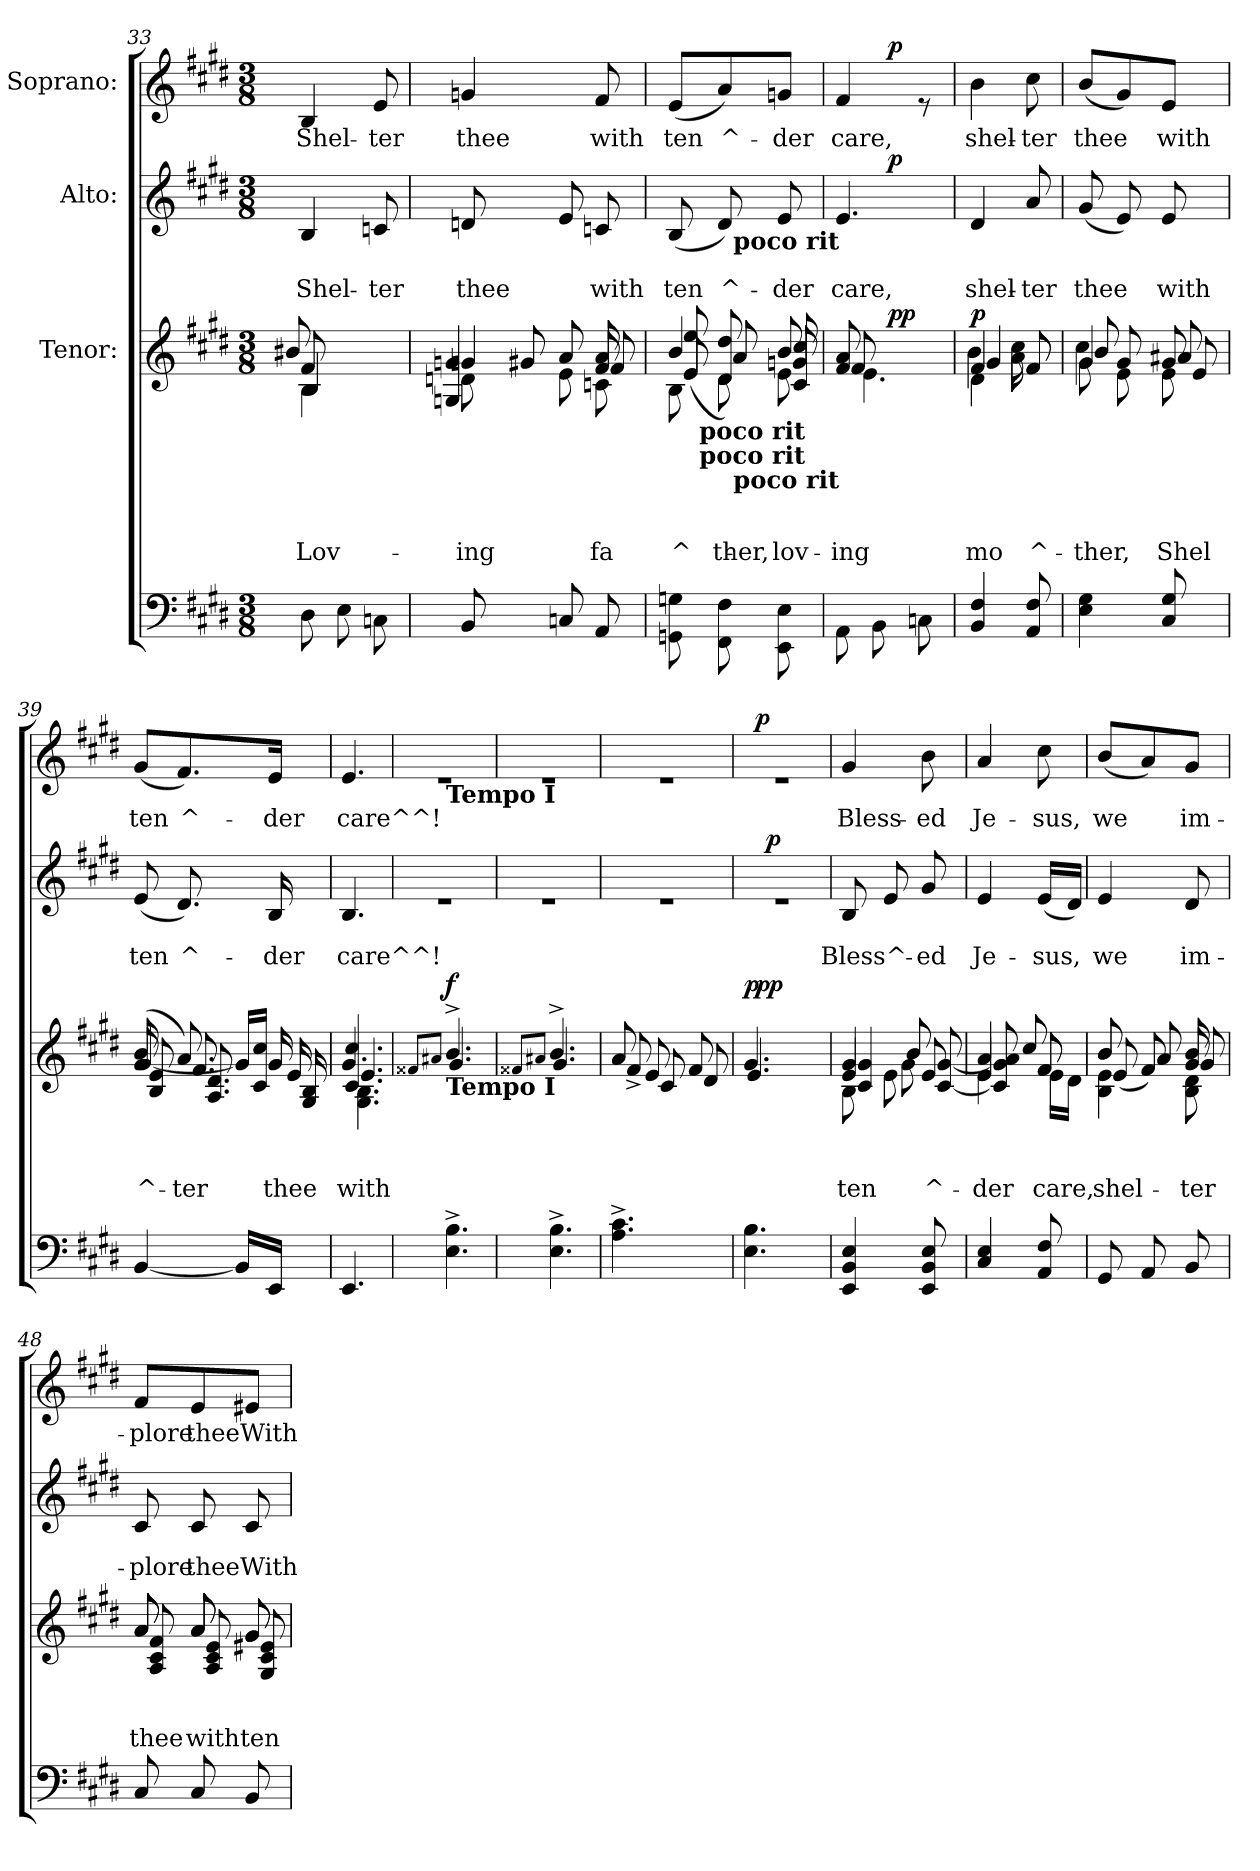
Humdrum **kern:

**kern	**kern	**text	**text	**text	**dynam	**kern	**text	**text	**dynam	**kern	**text	**dynam
*part4	*part3	*part3	*part3	*part3	*part3	*part2	*part2	*part2	*part2	*part1	*part1	*part1
*staff4	*staff3	*staff3	*staff3	*staff3	*staff3	*staff2	*staff2	*staff2	*staff2	*staff1	*staff1	*staff1
*	*I"Tenor:	*	*	*	*	*I"Alto:	*	*	*	*I"Soprano:	*	*
!!LO:LB:g=z
*clefF4	*clefG2	*	*	*	*	*clefG2	*	*	*	*clefG2	*	*
*k[f#c#g#d#]	*k[f#c#g#d#]	*	*	*	*	*k[f#c#g#d#]	*	*	*	*k[f#c#g#d#]	*	*
*E:	*E:	*	*	*	*	*E:	*	*	*	*E:	*	*
*M3/8	*M3/8	*	*	*	*	*M3/8	*	*	*	*M3/8	*	*
=33	=33	=33	=33	=33	=33	=33	=33	=33	=33	=33	=33	=33
!	!	!	!	!LO:LY:b	!	!	!	!	!	!	!	!
*	*^	*	*	*	*	*	*	*	*	*	*	*
!	!	!	!	!	!LO:LY:b	!	!	!	!LO:LY:b	!	!	!LO:LY:b	!
*	*^	*^	*	*	*	*	*	*	*	*	*	*	*
8D#\	8f#/	8b#X/	4B/	4B\	.	.	Lov-	.	4B/	.	Shel-	.	4B/	Shel-	.
8E\	8ryy	8ryy	.	.	.	.	.	.	.	.	.	.	.	.	.
!	!	!	!	!	!	!	!	!	!	!	!LO:LY:b	!	!	!LO:LY:b	!
8Cn\	8ryy	8ryy	8ryy	8ryy	.	.	.	.	8cn/	.	-ter	.	8e/	-ter	.
=34	=34	=34	=34	=34	=34	=34	=34	=34	=34	=34	=34	=34	=34	=34	=34
!	!	!	!	!	!	!	!LO:LY:b	!	!	!	!	!	!	!	!
!	!	!	!	!	!	!	!LO:LY:b	!	!	!	!LO:LY:b	!	!	!LO:LY:b	!
8BB/	4gn/	8g#/	4Gn/ 4gn/	8dn\	.	.	ing	.	8dn/	.	thee	.	4gn/	thee	.
8Cn/	.	8a/	.	8e\	.	.	.	.	8e/	.	.	.	.	.	.
!	!	!	!	!	!	!	!LO:LY:b	!	!	!	!	!	!	!	!
!	!	!	!	!	!	!	!LO:LY:b	!	!	!	!LO:LY:b	!	!	!LO:LY:b	!
8AA/	8a/	8f#/	8f#/	8cn\	.	.	fa	.	8cn/	.	with	.	8f#/	with	.
=35	=35	=35	=35	=35	=35	=35	=35	=35	=35	=35	=35	=35	=35	=35	=35
!	!	!	!	!	!	!	!LO:LY:b	!	!	!	!	!	!	!	!
!	!	!	!	!	!	!	!LO:LY:b	!	!	!	!LO:LY:b	!	!	!LO:LY:b	!
*	*	*	*^	*^	*	*	*	*	*^	*	*	*	*	*	*
*	*	*	*	*	*	*	*	*	*	*	*	*	*	*	*	*	*	*
8GGn\ 8Gn\	4b/	(<8e/ 8ee/	8e/	8B\	16.ryy	8ryy	.	.	^-	.	(<8B/	8ryy	.	ten	.	(<8e/L	ten	.
!	!	!	!	!	!LO:TX:b:B:t=poco  rit	!	!	!	!	!	!	!	!	!	!	!	!	!
!	!	!	!	!	!LO:TX:b:B:t=poco  rit	!	!	!	!	!	!	!	!	!	!	!	!	!
.	.	.	.	.	4ryy	.	.	.	.	.	.	.	.	.	.	.	.	.
!	!	!	!	!	!	!	!	!	!LO:LY:b	!	!	!	!	!LO:LY:b	!	!	!LO:LY:b	!
8FF#\ 8F#\	.	8d#/ 8dd#/)	8a/	8d#\	.	32ryy	.	.	-ther,	.	8d#/)	32ryy	.	^-	.	8a/)	^-	.
!	!	!	!	!	!	!	!	!	!	!	!	!LO:TX:b:B:t=poco  rit	!	!	!	!	!	!
!	!	!	!	!	!	!LO:TX:b:B:t=poco  rit	!	!	!	!	!	!	!	!	!	!	!	!
.	.	.	.	.	.	8..ryy	.	.	.	.	.	8..ryy	.	.	.	.	.	.
!	!	!	!	!	!	!	!	!	!LO:LY:b	!	!	!	!	!	!	!	!	!
!	!	!	!	!	!	!	!	!	!LO:LY:b	!	!	!	!	!LO:LY:b	!	!	!LO:LY:b	!
8EE\ 8E\	8b/	8c#/ 8cc#/	8gn/	8e\	.	.	.	.	lov-	.	8e/	.	.	-der	.	8gn/J	-der	.
.	.	.	.	.	32ryy	.	.	.	.	.	.	.	.	.	.	.	.	.
=36	=36	=36	=36	=36	=36	=36	=36	=36	=36	=36	=36	=36	=36	=36	=36	=36	=36	=36
!	!	!	!	!	!	!	!	!	!	!	!	!	!	!	!	!LO:TX:b:B:t=poco  rit	!	!
!	!	!	!	!	!	!	!	!	!LO:LY:b	!	!	!	!	!	!	!	!	!
!	!	!	!	!	!	!	!	!	!LO:LY:b	!	!	!	!	!LO:LY:b	!	!	!LO:LY:b	!
*	*	*	*	*v	*v	*v	*	*	*	*	*	*	*	*	*	*^	*	*
8AA\	8a/	8f#/	4f#/	4.e\	.	.	-ing	.	4.e/	8ryy	.	care,	.	4f#/	8ryy	care,	.
8BB\	4ryy	32ryy	.	.	.	.	.	.	.	32ryy	.	.	.	.	32ryy	.	.
!	!	!	!	!	!	!	!	!LO:DY:a	!	!	!	!	!	!	!	!	!
!	!	!	!	!	!	!	!	!LO:DY:n=1:b	!	!	!	!	!LO:DY:a	!	!	!	!LO:DY:a
.	.	8..ryy	.	.	.	.	.	p p	.	8..ryy	.	.	p	.	8..ryy	.	p
8Cn\	.	.	8ryy	.	.	.	.	.	.	.	.	.	.	8re	.	.	.
=37	=37	=37	=37	=37	=37	=37	=37	=37	=37	=37	=37	=37	=37	=37	=37	=37	=37
!	!	!	!	!	!	!	!LO:LY:b	!	!	!	!	!	!	!	!	!	!
!	!	!	!	!	!	!	!LO:LY:b	!LO:DY:a	!	!	!	!LO:LY:b	!	!	!	!LO:LY:b	!
*	*	*	*	*	*	*	*	*	*v	*v	*	*	*	*	*	*	*
*	*	*	*	*	*	*	*	*	*	*	*	*	*v	*v	*	*
4BB/ 4F#/	4f#/	4g#/	4b\	4d#\	.	.	-mo	p	4d#/	.	shel-	.	4b\	shel-	.
!	!	!	!	!	!	!	!LO:LY:b	!	!	!	!	!	!	!	!
!	!	!	!	!	!	!	!LO:LY:b	!	!	!	!LO:LY:b	!	!	!LO:LY:b	!
8AA/ 8F#/	8f#/	8f#/	8cc#\	8a\	.	.	^-	.	8a/	.	-ter	.	8cc#\	-ter	.
=38	=38	=38	=38	=38	=38	=38	=38	=38	=38	=38	=38	=38	=38	=38	=38
!	!	!	!	!	!	!	!LO:LY:b	!	!	!	!	!	!	!	!
!	!	!	!	!	!	!	!LO:LY:b	!	!	!	!LO:LY:b	!	!	!LO:LY:b	!
4E\ 4G#\	4g#/	4cc#\	8b/	8g#\	.	.	-ther,	.	(<8g#/	.	thee	.	(<8b/L	thee	.
.	.	.	8g#/	8e\	.	.	.	.	8e/)	.	.	.	8g#/)	.	.
!	!	!	!	!	!	!	!LO:LY:b	!	!	!	!	!	!	!	!
!	!	!	!	!	!	!	!LO:LY:b	!	!	!	!LO:LY:b	!	!	!LO:LY:b	!
8C#/ 8G#/	8g#/	8a#X/	8e/	8e\	.	.	Shel	.	8e/	.	with	.	8e/J	with	.
=39	=39	=39	=39	=39	=39	=39	=39	=39	=39	=39	=39	=39	=39	=39	=39
!	!	!	!	!	!	!	!LO:LY:b	!	!	!	!	!	!	!	!
!	!	!	!	!	!	!	!LO:LY:b	!	!	!	!LO:LY:b	!	!	!LO:LY:b	!
[<4BB/	(<8b/	[<4g#/	8g#/	8B/ 8e/	.	.	^-	.	(<8e/	.	ten	.	(<8g#/L	ten	.
!	!	!	!	!	!	!	!LO:LY:b	!	!	!	!LO:LY:b	!	!	!LO:LY:b	!
.	8.a/)	.	8.f#/	8.A/ 8.d#/	.	.	ter	.	8.d#/)	.	^-	.	8.f#/)	^-	.
16BB/LL]	.	16g#/LL]	.	.	.	.	.	.	.	.	.	.	.	.	.
!	!	!	!	!	!	!	!LO:LY:b	!	!	!	!	!	!	!	!
!	!	!	!	!	!	!	!LO:LY:b	!	!	!	!LO:LY:b	!	!	!LO:LY:b	!
16EE/JJ	16g#/	16c#/ 16cc#/JJ	16e/	16G#/ 16B/	.	.	-thee	.	16B/	.	-der	.	16e/Jk	-der	.
=40	=40	=40	=40	=40	=40	=40	=40	=40	=40	=40	=40	=40	=40	=40	=40
!	!	!	!	!	!	!	!LO:LY:b	!	!	!	!	!	!	!	!
!	!	!	!	!	!	!	!LO:LY:b	!	!	!	!LO:LY:b	!	!	!LO:LY:b	!
4.EE/	4.g#/	4.c#/ 4.cc#/	4.e/	4.G#\ 4.B\	.	.	with	.	4.B/	.	care^^!	.	4.e/	care^^!	.
*	*v	*v	*v	*v	*	*	*	*	*	*	*	*	*	*	*
!!LO:LB:g=z
=41	=41	=41	=41	=41	=41	=41	=41	=41	=41	=41	=41	=41
.	8qf##X/L	.	.	.	.	.	.	.	.	.	.	.
.	8qa#X/J	.	.	.	.	.	.	.	.	.	.	.
*	*^	*	*	*	*	*	*	*	*	*	*	*
!	!	!	!	!	!	!	!	!	!	!	!LO:TX:b:B:t=Tempo I	!	!
!	!LO:TX:b:B:t=Tempo I	!	!	!	!	!	!	!	!	!	!	!	!
!	!	!	!	!	!	!LO:DY:b	!	!	!	!	!	!	!
4.E\^> 4.B\^>	4.b^>/	4.g#/	.	.	.	f	4.re	.	.	.	4.re	.	.
=42	=42	=42	=42	=42	=42	=42	=42	=42	=42	=42	=42	=42	=42
.	8qf##X/L	.	.	.	.	.	.	.	.	.	.	.	.
.	8qa#X/J	.	.	.	.	.	.	.	.	.	.	.	.
4.E\^> 4.B\^>	4.b^>/	4.g#/	.	.	.	.	4.re	.	.	.	4.re	.	.
=43	=43	=43	=43	=43	=43	=43	=43	=43	=43	=43	=43	=43	=43
4.A\^> 4.c#\^>	8a/	8f#^>/	.	.	.	.	4.re	.	.	.	4.re	.	.
.	8e/	8c#/	.	.	.	.	.	.	.	.	.	.	.
.	8f#/	8d#/	.	.	.	.	.	.	.	.	.	.	.
=44	=44	=44	=44	=44	=44	=44	=44	=44	=44	=44	=44	=44	=44
!	!	!	!	!	!	!LO:DY:b	!	!	!	!	!	!	!
*	*	*^	*	*	*	*	*^	*	*	*	*^	*	*
4.E\ 4.B\	4.g#/	4.e/	32ryy	.	.	.	p	4.re	16ryy	.	.	.	4.re	32ryy	.	.
!	!	!	!	!	!	!	!LO:DY:a	!	!	!	!	!	!	!	!	!
!	!	!	!	!	!	!	!LO:DY:n=1:a	!	!	!	!	!	!	!	!	!LO:DY:a
.	.	.	4ryy	.	.	.	p p	.	.	.	.	.	.	4ryy	.	p
!	!	!	!	!	!	!	!	!	!	!	!	!LO:DY:a	!	!	!	!
.	.	.	.	.	.	.	.	.	4ryy	.	.	p	.	.	.	.
.	.	.	16.ryy	.	.	.	.	.	.	.	.	.	.	16.ryy	.	.
.	.	.	.	.	.	.	.	.	16ryy	.	.	.	.	.	.	.
=45	=45	=45	=45	=45	=45	=45	=45	=45	=45	=45	=45	=45	=45	=45	=45	=45
!	!	!	!	!	!	!LO:LY:b	!	!	!	!	!	!	!	!	!	!
!	!	!	!	!	!	!LO:LY:b	!	!	!	!	!LO:LY:b	!	!	!	!LO:LY:b	!
*	*	*	*	*	*	*	*	*v	*v	*	*	*	*	*	*	*
*	*	*	*^	*	*	*	*	*	*	*	*	*v	*v	*	*
4EE/ 4BB/ 4E/	4e/	4c#/ 4g#/	4g#/	8B\	.	.	-ten	.	8B/	.	Bless	.	4g#/	Bless-	.
!	!	!	!	!	!	!	!	!	!	!	!LO:LY:b	!	!	!	!
.	.	.	.	8e\	.	.	.	.	8e/	.	^-	.	.	.	.
!	!	!	!	!	!	!	!LO:LY:b	!	!	!	!LO:LY:b	!	!	!LO:LY:b	!
8EE/ 8BB/ 8E/	8e/	[<8c#/ [<8g#/	8b/	8g#\	.	.	-^-	.	8g#/	.	-ed	.	8b\	-ed	.
=46	=46	=46	=46	=46	=46	=46	=46	=46	=46	=46	=46	=46	=46	=46	=46
!	!	!	!	!	!	!	!LO:LY:b	!	!	!	!	!	!	!	!
!	!	!	!	!	!	!	!LO:LY:b	!	!	!	!LO:LY:b	!	!	!LO:LY:b	!
4C#/ 4E/	4e/	8c#/] 8g#/] 8a/	4a/	4e\	.	.	der	.	4e/	.	Je-	.	4a/	Je-	.
.	.	8ryy	.	.	.	.	.	.	.	.	.	.	.	.	.
!	!	!	!	!	!	!	!LO:LY:b	!	!	!	!	!	!	!	!
!	!	!	!	!	!	!	!LO:LY:b	!	!	!	!LO:LY:b	!	!	!LO:LY:b	!
8AA/ 8F#/	8f#/	8f#/	8cc#/	16e\LL	.	.	care,	.	(<16e/LL	.	-sus,	.	8cc#\	-sus,	.
.	.	.	.	16d#\JJ	.	.	.	.	16d#/JJ)	.	.	.	.	.	.
=47	=47	=47	=47	=47	=47	=47	=47	=47	=47	=47	=47	=47	=47	=47	=47
!	!	!	!	!	!	!	!LO:LY:b	!	!	!	!	!	!	!	!
!	!	!	!	!	!	!	!LO:LY:b	!	!	!	!LO:LY:b	!	!	!LO:LY:b	!
8GG#/	4b/	(<8e/	8b/	4B\ 4e\	.	.	shel-	.	4e/	.	we	.	(<8b/L	we	.
8AA/	.	8f#/)	8a/	.	.	.	.	.	.	.	.	.	8a/)	.	.
!	!	!	!	!	!	!	!LO:LY:b	!	!	!	!	!	!	!	!
!	!	!	!	!	!	!	!LO:LY:b	!	!	!	!LO:LY:b	!	!	!LO:LY:b	!
8BB/	8b/	8g#/	8g#/	8B\ 8d#\	.	.	-ter	.	8d#/	.	im-	.	8g#/J	im-	.
=48	=48	=48	=48	=48	=48	=48	=48	=48	=48	=48	=48	=48	=48	=48	=48
!	!	!	!	!	!	!	!LO:LY:b	!	!	!	!	!	!	!	!
!	!	!	!	!	!	!	!LO:LY:b	!	!	!	!LO:LY:b	!	!	!LO:LY:b	!
*	*	*	*v	*v	*	*	*	*	*	*	*	*	*	*	*
8C#/	8a/	8a/	8A/ 8c#/ 8f#/	.	.	thee	.	8c#/	.	-plore	.	8f#/L	-plore	.
!	!	!	!	!	!	!LO:LY:b	!	!	!	!	!	!	!	!
!	!	!	!	!	!	!LO:LY:b	!	!	!	!LO:LY:b	!	!	!LO:LY:b	!
8C#/	8a/	8a/	8A/ 8c#/ 8e/	.	.	with	.	8c#/	.	thee	.	8e/	thee	.
!	!	!	!	!	!	!LO:LY:b	!	!	!	!	!	!	!	!
!	!	!	!	!	!	!LO:LY:b	!	!	!	!LO:LY:b	!	!	!LO:LY:b	!
8BB/	8g#/	8g#/	8G#/ 8c#/ 8e#X/	.	.	ten-	.	8c#/	.	With	.	8e#X/J	With	.
*	*v	*v	*v	*	*	*	*	*	*	*	*	*	*	*
=	=	=	=	=	=	=	=	=	=	=	=	=
*-	*-	*-	*-	*-	*-	*-	*-	*-	*-	*-	*-	*-
